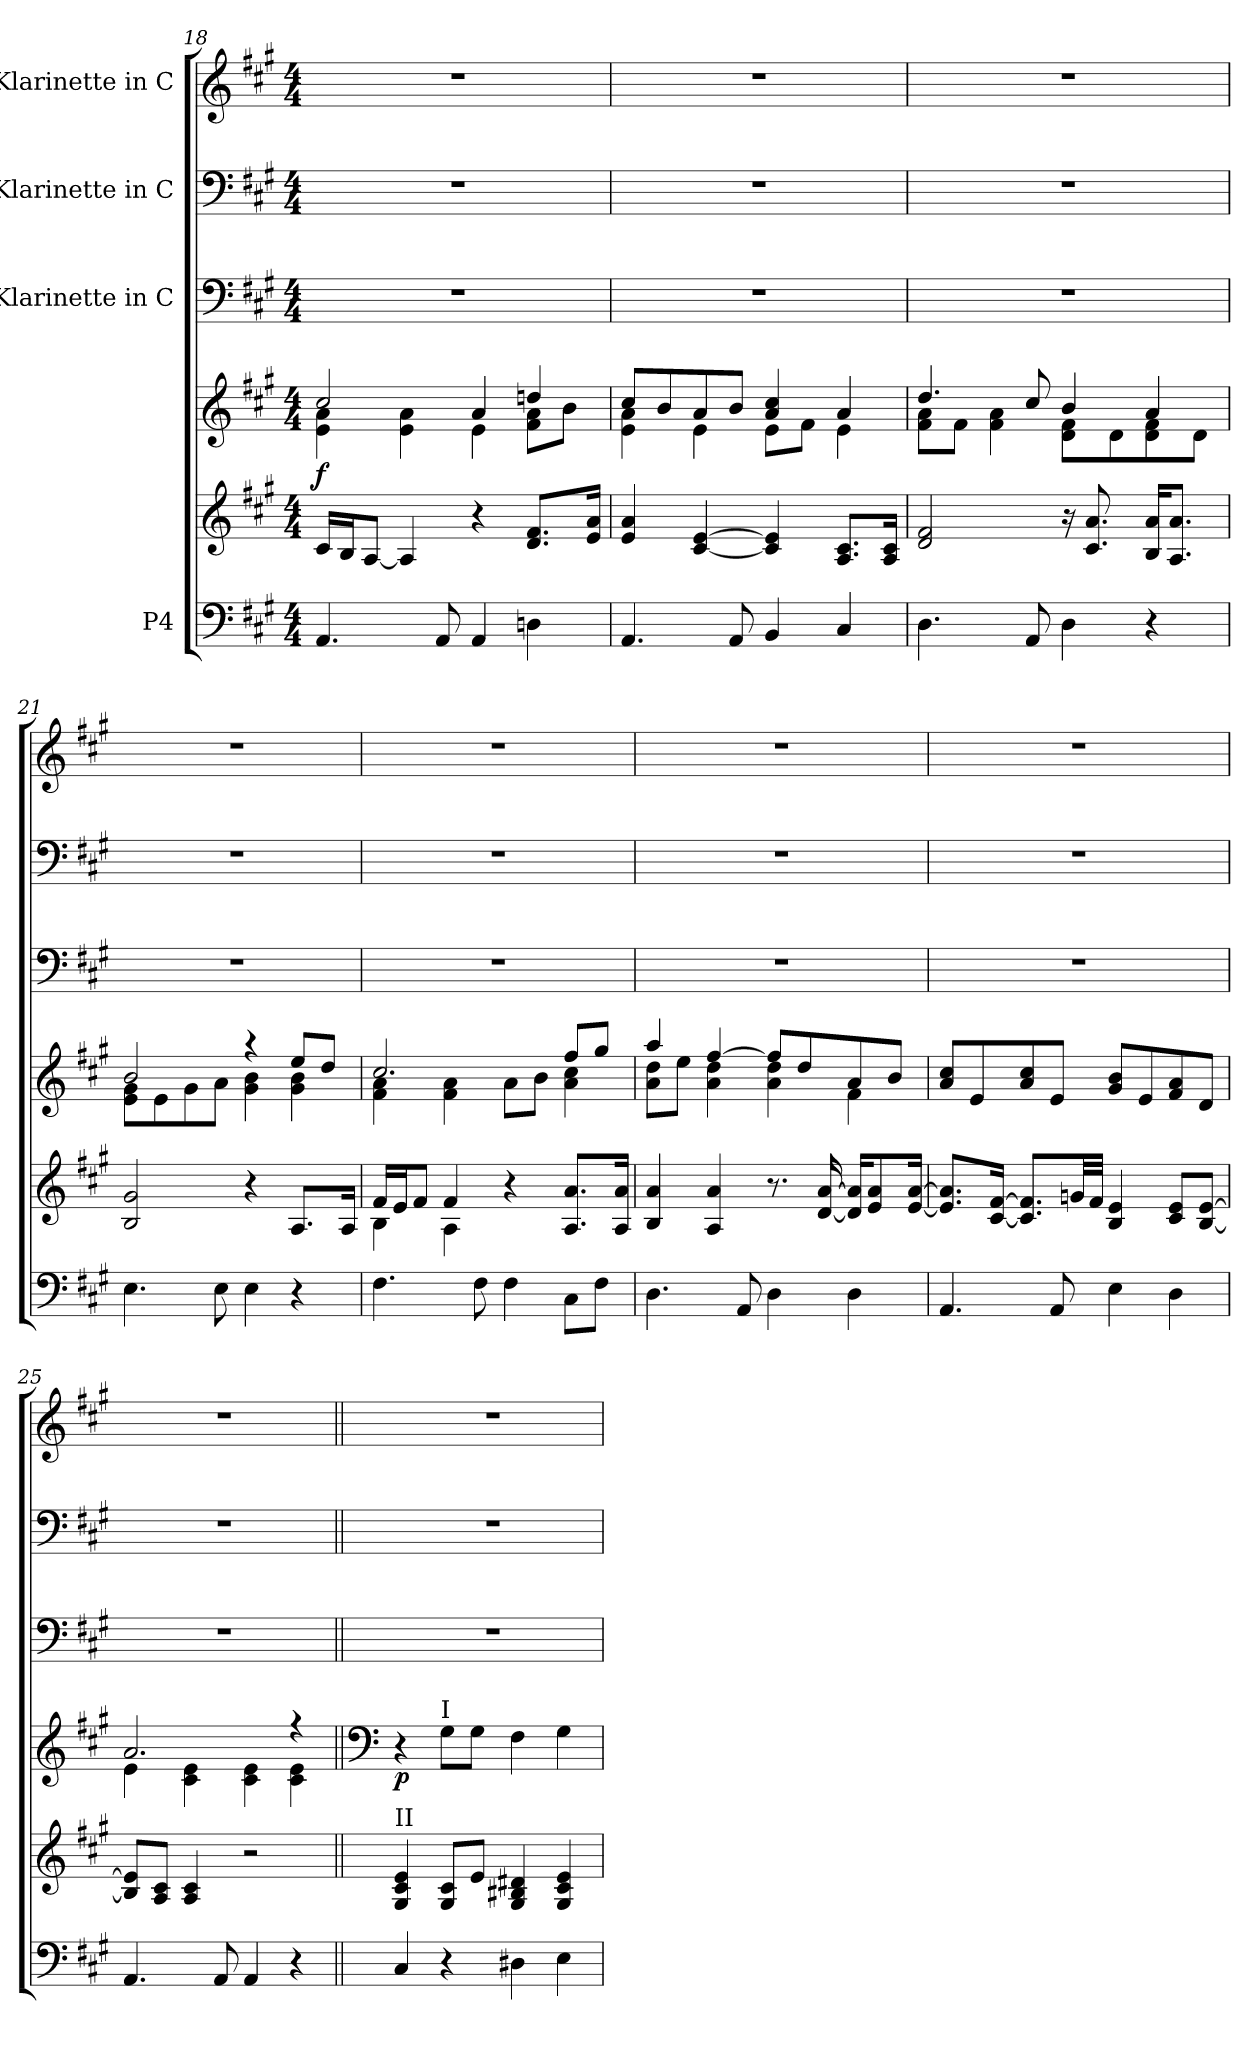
**kern	**kern	**kern	**dynam	**kern	**kern	**kern
*part4	*part4	*part4	*part4	*part3	*part2	*part1
*staff6	*staff5	*staff4	*staff4/5/6	*staff3	*staff2	*staff1
*I"P4	*	*	*	*I"Klarinette in C	*I"Klarinette in C	*I"Klarinette in C
!!LO:PB:g=z
*clefF4	*clefG2	*clefG2	*	*clefF4	*clefF4	*clefG2
*k[f#c#g#]	*k[f#c#g#]	*k[f#c#g#]	*	*k[f#c#g#]	*k[f#c#g#]	*k[f#c#g#]
*A:	*A:	*A:	*	*A:	*A:	*A:
*M4/4	*M4/4	*M4/4	*	*M4/4	*M4/4	*M4/4
=18	=18	=18	=18	=18	=18	=18
*	*	*^	*	*	*	*
4.AAi/	16c#i/LL	2cc#i/	4ei\ 4ai	f	1r	1r	1r
.	16Bi/J	.	.	.	.	.	.
.	[8Ai/J	.	.	.	.	.	.
.	4Ai/]	.	4ei\ 4ai	.	.	.	.
8AAi/	.	.	.	.	.	.	.
4AAi/	4r	4ai/	4ei\	.	.	.	.
4Dni\	8.di/ 8.f#iL	4ddni/	8f#i\ 8aiL	.	.	.	.
.	.	.	8bi\J	.	.	.	.
.	16ei/ 16aiJk	.	.	.	.	.	.
=19	=19	=19	=19	=19	=19	=19	=19
4.AAi/	4ei/ 4ai	8cc#i/L	4ei\ 4ai	.	1r	1r	1r
.	.	8bi/	.	.	.	.	.
.	[4c#i/ [4ei	8ai/	4ei\	.	.	.	.
8AAi/	.	8bi/J	.	.	.	.	.
4BBi/	4c#i/] 4ei]	4ai/ 4cc#i	8ei\L	.	.	.	.
.	.	.	8f#i\J	.	.	.	.
4C#i/	8.Ai/ 8.c#iL	4ai/	4ei\	.	.	.	.
.	16Ai/ 16c#iJk	.	.	.	.	.	.
=20	=20	=20	=20	=20	=20	=20	=20
4.Di\	2di/ 2f#i	4.ddi/	8f#i\ 8aiL	.	1r	1r	1r
.	.	.	8f#i\J	.	.	.	.
.	.	.	4f#i\ 4ai	.	.	.	.
8AAi/	.	8cc#i/	.	.	.	.	.
4Di\	16r	4bi/	8di\ 8f#iL	.	.	.	.
.	8.c#i/ 8.ai	.	.	.	.	.	.
.	.	.	8di\	.	.	.	.
4r	16Bi/ 16aiKL	4ai/	8di\ 8f#i	.	.	.	.
.	8.Ai/ 8.aiJ	.	.	.	.	.	.
.	.	.	8di\J	.	.	.	.
=21	=21	=21	=21	=21	=21	=21	=21
4.Ei\	2Bi/ 2g#i	2bi/	8ei\ 8g#iL	.	1r	1r	1r
.	.	.	8ei\	.	.	.	.
.	.	.	8g#i\	.	.	.	.
8Ei\	.	.	8ai\J	.	.	.	.
4Ei\	4r	4r	4g#i\ 4bi	.	.	.	.
4r	8.Ai/L	8eei/L	4g#i\ 4bi	.	.	.	.
.	.	8ddi/J	.	.	.	.	.
.	16Ai/Jk	.	.	.	.	.	.
!!LO:LB:g=z
=22	=22	=22	=22	=22	=22	=22	=22
*	*^	*	*	*	*	*	*
4.F#i\	16f#i/LL	4Bi\	2.cc#i/	4f#i\ 4ai	.	1r	1r	1r
.	16ei/J	.	.	.	.	.	.	.
.	8f#i/J	.	.	.	.	.	.	.
.	4f#i/	4Ai\	.	4f#i\ 4ai	.	.	.	.
8F#i\	.	.	.	.	.	.	.	.
4F#i\	4r	2ryy	.	8ai\L	.	.	.	.
.	.	.	.	8bi\J	.	.	.	.
8C#i\L	8.Ai/ 8.aiL	.	8ff#i/L	4ai\ 4cc#i	.	.	.	.
8F#i\J	.	.	8gg#i/J	.	.	.	.	.
.	16Ai/ 16aiJk	.	.	.	.	.	.	.
*	*v	*v	*	*	*	*	*	*
=23	=23	=23	=23	=23	=23	=23	=23
4.Di\	4Bi/ 4ai	4aai/	8ai\ 8ddiL	.	1r	1r	1r
.	.	.	8eei\J	.	.	.	.
.	4Ai/ 4ai	[4ff#i/	4ai\ 4ddi	.	.	.	.
8AAi/	.	.	.	.	.	.	.
4Di\	8.r	8ff#i/L]	4ai\ 4ddi	.	.	.	.
.	.	8ddi/	.	.	.	.	.
.	[16di/ [16ai	.	.	.	.	.	.
4Di\	16di/] 16ai]KL	8ai/	4f#i\	.	.	.	.
.	8ei/ 8ai	.	.	.	.	.	.
.	.	8bi/J	.	.	.	.	.
.	[16ei/ [16aiJk	.	.	.	.	.	.
*	*	*v	*v	*	*	*	*
=24	=24	=24	=24	=24	=24	=24
4.AAi/	8.ei/] 8.ai]L	8ai/ 8cc#iL	.	1r	1r	1r
.	.	8ei/	.	.	.	.
.	[16c#i/ [16f#iJk	.	.	.	.	.
.	8.c#i/] 8.f#i]L	8ai/ 8cc#i	.	.	.	.
8AAi/	.	8ei/J	.	.	.	.
.	32gni/LL	.	.	.	.	.
.	32f#i/JJJ	.	.	.	.	.
4Ei\	4Bi/ 4ei	8g#i/ 8biL	.	.	.	.
.	.	8ei/	.	.	.	.
4Di\	8c#i/ 8eiL	8f#i/ 8ai	.	.	.	.
.	[8Bi/ [8eiJ	8di/J	.	.	.	.
=25	=25	=25	=25	=25	=25	=25
*	*	*^	*	*	*	*
4.AAi/	8Bi/] 8ei]L	2.ai/	4ei\	.	1r	1r	1r
.	8Ai/ 8c#iJ	.	.	.	.	.	.
.	4Ai/ 4c#i	.	4c#i\ 4ei	.	.	.	.
8AAi/	.	.	.	.	.	.	.
4AAi/	2r	.	4c#i\ 4ei	.	.	.	.
4r	.	4r	4c#i\ 4ei	.	.	.	.
*	*	*v	*v	*	*	*	*
!!LO:LB:g=z
=26||	=26||	=26||	=26||	=26||	=26||	=26||
*	*	*clefF4	*	*	*	*
*	*	*^	*	*	*	*
!	!LO:TX:a:t=II	!	!	!	!	!	!
*	*	*v	*v	*	*	*	*
4C#i/	4G#i/ 4c#i 4ei	4r	p	1r	1r	1r
!	!	!LO:TX:a:t=I	!	!	!	!
4r	8G#i/ 8c#iL	8G#i\L	.	.	.	.
.	8ei/J	8G#i\J	.	.	.	.
4D#Xi\	4G#i/ 4B#Xi 4d#Xi	4F#i\	.	.	.	.
4Ei\	4G#i/ 4c#i 4ei	4G#i\	.	.	.	.
=	=	=	=	=	=	=
*-	*-	*-	*-	*-	*-	*-
